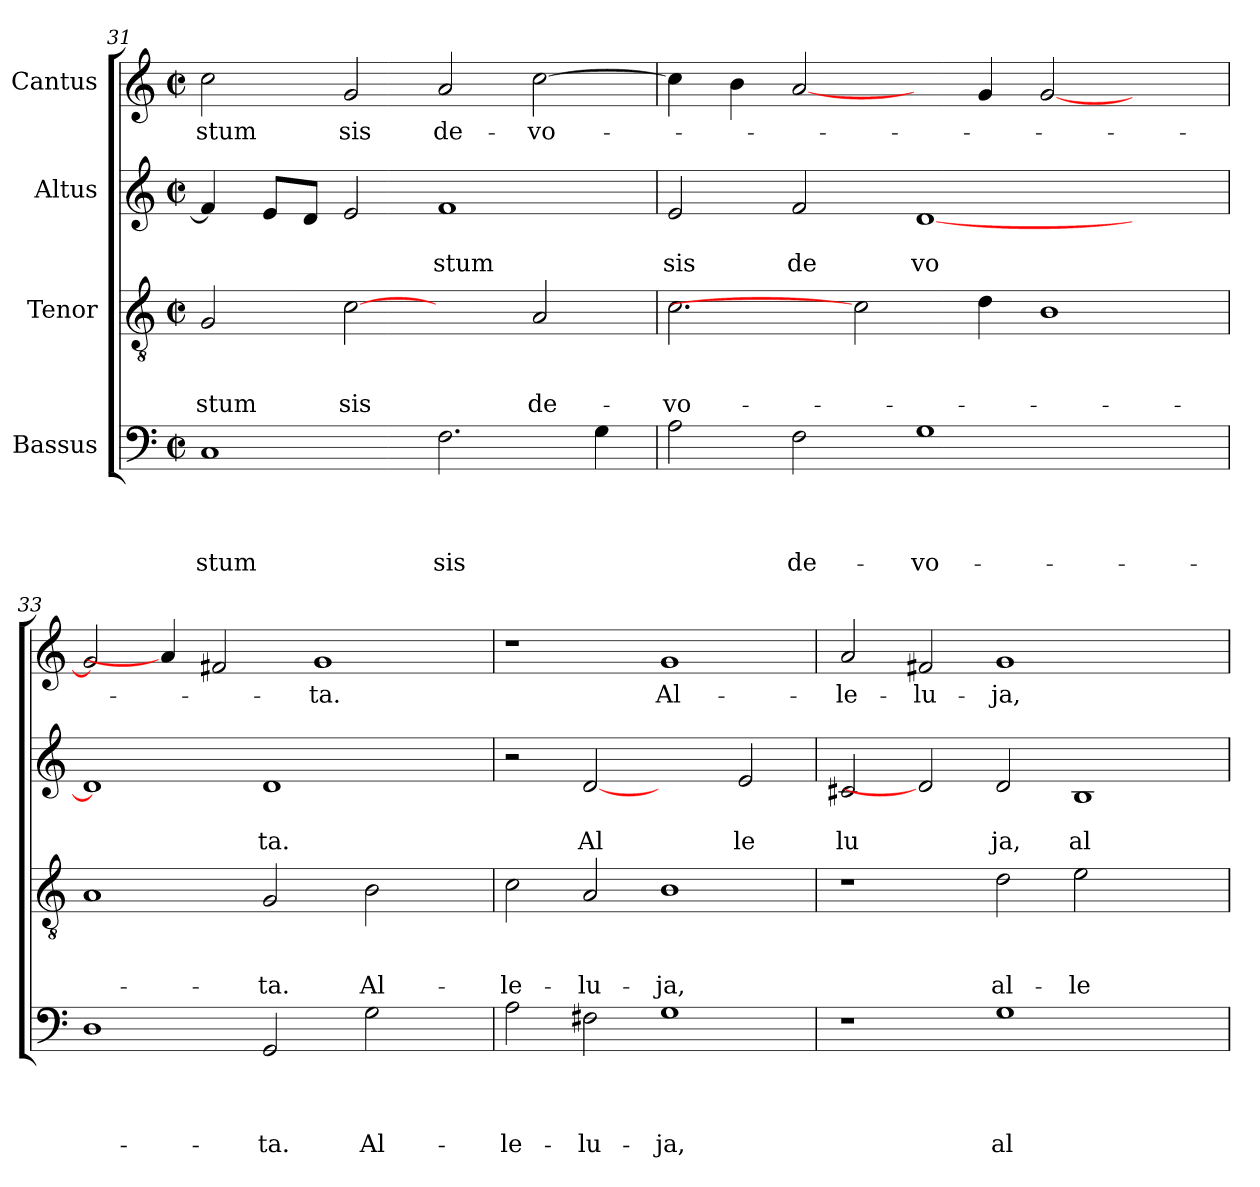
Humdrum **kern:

**kern	**text	**text	**text	**text	**kern	**text	**text	**text	**kern	**text	**text	**kern	**text
*part4	*part4	*part4	*part4	*part4	*part3	*part3	*part3	*part3	*part2	*part2	*part2	*part1	*part1
*staff4	*staff4	*staff4	*staff4	*staff4	*staff3	*staff3	*staff3	*staff3	*staff2	*staff2	*staff2	*staff1	*staff1
*I"Bassus	*	*	*	*	*I"Tenor	*	*	*	*I"Altus	*	*	*I"Cantus	*
!!LO:LB:g=z
*clefF4	*	*	*	*	*clefGv2	*	*	*	*clefG2	*	*	*clefG2	*
*k[]	*	*	*	*	*k[]	*	*	*	*k[]	*	*	*k[]	*
*C:	*	*	*	*	*C:	*	*	*	*C:	*	*	*C:	*
*M2/2	*	*	*	*	*M2/2	*	*	*	*M2/2	*	*	*M2/2	*
*met(c|)	*	*	*	*	*met(c|)	*	*	*	*met(c|)	*	*	*met(c|)	*
=31	=31	=31	=31	=31	=31	=31	=31	=31	=31	=31	=31	=31	=31
!	!	!	!	!LO:LY:b	!	!	!	!LO:LY:b	!	!	!	!	!LO:LY:b
1C	.	.	.	stum	2G/	.	.	stum	4f/]	.	.	2cc\	stum
.	.	.	.	.	.	.	.	.	8e/L	.	.	.	.
.	.	.	.	.	.	.	.	.	8d/J	.	.	.	.
!	!	!	!	!	!	!	!	!LO:LY:b	!	!	!	!	!LO:LY:b
.	.	.	.	.	[2c	.	.	sis	2e/	.	.	2g/	sis
!	!	!	!	!LO:LY:b	!	!	!	!	!	!	!LO:LY:b	!	!LO:LY:b
2.F\	.	.	.	sis	2ryy	.	.	.	1f	.	-stum	2a/	de-
!	!	!	!	!	!	!	!	!LO:LY:b	!	!	!	!	!LO:LY:b
.	.	.	.	.	2A/	.	.	de-	.	.	.	[>2cc\	-vo-
4G\	.	.	.	.	.	.	.	.	.	.	.	.	.
=32	=32	=32	=32	=32	=32	=32	=32	=32	=32	=32	=32	=32	=32
!	!	!	!	!	!	!	!	!LO:LY:b	!	!	!LO:LY:b	!	!
2A\	.	.	.	.	2.c\	.	.	-vo-	2e/	.	sis	4cc\]	.
.	.	.	.	.	.	.	.	.	.	.	.	4b\	.
!	!	!	!	!LO:LY:b	!	!	!	!	!	!	!LO:LY:b	!	!
2F\	.	.	.	de-	.	.	.	.	2f/	.	de	[2a/	.
.	.	.	.	.	2c]	.	.	.	.	.	.	.	.
!	!	!	!	!LO:LY:b	!	!	!	!	!	!	!LO:LY:b	!	!
1G	.	.	.	-vo-	.	.	.	.	[<1d	.	vo	4ryy	.
.	.	.	.	.	4d\	.	.	.	.	.	.	4g/	.
.	.	.	.	.	1B	.	.	.	.	.	.	[<2g/	.
2ryy	.	.	.	.	.	.	.	.	2ryy	.	.	2ryy	.
=33	=33	=33	=33	=33	=33	=33	=33	=33	=33	=33	=33	=33	=33
1D	.	.	.	.	1A	.	.	.	1d]	.	.	2g/]	.
.	.	.	.	.	.	.	.	.	.	.	.	4a/]	.
.	.	.	.	.	.	.	.	.	.	.	.	2f#/	.
!	!	!	!	!LO:LY:b	!	!	!	!LO:LY:b	!	!	!LO:LY:b	!	!
2GG/	.	.	.	-ta.	2G/	.	.	-ta.	1d	.	ta.	.	.
!	!	!	!	!	!	!	!	!	!	!	!	!	!LO:LY:b
.	.	.	.	.	.	.	.	.	.	.	.	1g	-ta.
!	!	!	!	!LO:LY:b	!	!	!	!LO:LY:b	!	!	!	!	!
2G\	.	.	.	Al-	2B\	.	.	Al-	.	.	.	.	.
4ryy	.	.	.	.	4ryy	.	.	.	4ryy	.	.	.	.
=34	=34	=34	=34	=34	=34	=34	=34	=34	=34	=34	=34	=34	=34
!	!	!	!	!LO:LY:b	!	!	!	!LO:LY:b	!	!	!	!	!
2A\	.	.	.	-le-	2c\	.	.	-le-	2r	.	.	1r	.
!	!	!	!	!LO:LY:b	!	!	!	!LO:LY:b	!	!	!LO:LY:b	!	!
2F#X\	.	.	.	-lu-	2A/	.	.	-lu-	[2d	.	Al	.	.
!	!	!	!	!LO:LY:b	!	!	!	!LO:LY:b	!	!	!	!	!LO:LY:b
1G	.	.	.	-ja,	1B	.	.	-ja,	2ryy	.	.	1g	Al-
!	!	!	!	!	!	!	!	!	!	!	!LO:LY:b	!	!
.	.	.	.	.	.	.	.	.	2e/	.	le	.	.
=35	=35	=35	=35	=35	=35	=35	=35	=35	=35	=35	=35	=35	=35
!	!	!	!	!	!	!	!	!	!	!	!LO:LY:b	!	!LO:LY:b
1r	.	.	.	.	1r	.	.	.	2c#X/	.	lu	2a/	-le-
!	!	!	!	!	!	!	!	!	!	!	!	!	!LO:LY:b
.	.	.	.	.	.	.	.	.	2d]	.	.	2f#X/	-lu-
!	!	!	!	!LO:LY:b	!	!	!	!LO:LY:b	!	!	!LO:LY:b	!	!LO:LY:b
1G	.	.	.	al-	2d\	.	.	al-	2d/	.	ja,	1g	-ja,
!	!	!	!	!	!	!	!	!LO:LY:b	!	!	!LO:LY:b	!	!
.	.	.	.	.	2e\	.	.	-le-	1B	.	al	.	.
2ryy	.	.	.	.	2ryy	.	.	.	.	.	.	2ryy	.
=	=	=	=	=	=	=	=	=	=	=	=	=	=
*-	*-	*-	*-	*-	*-	*-	*-	*-	*-	*-	*-	*-	*-
